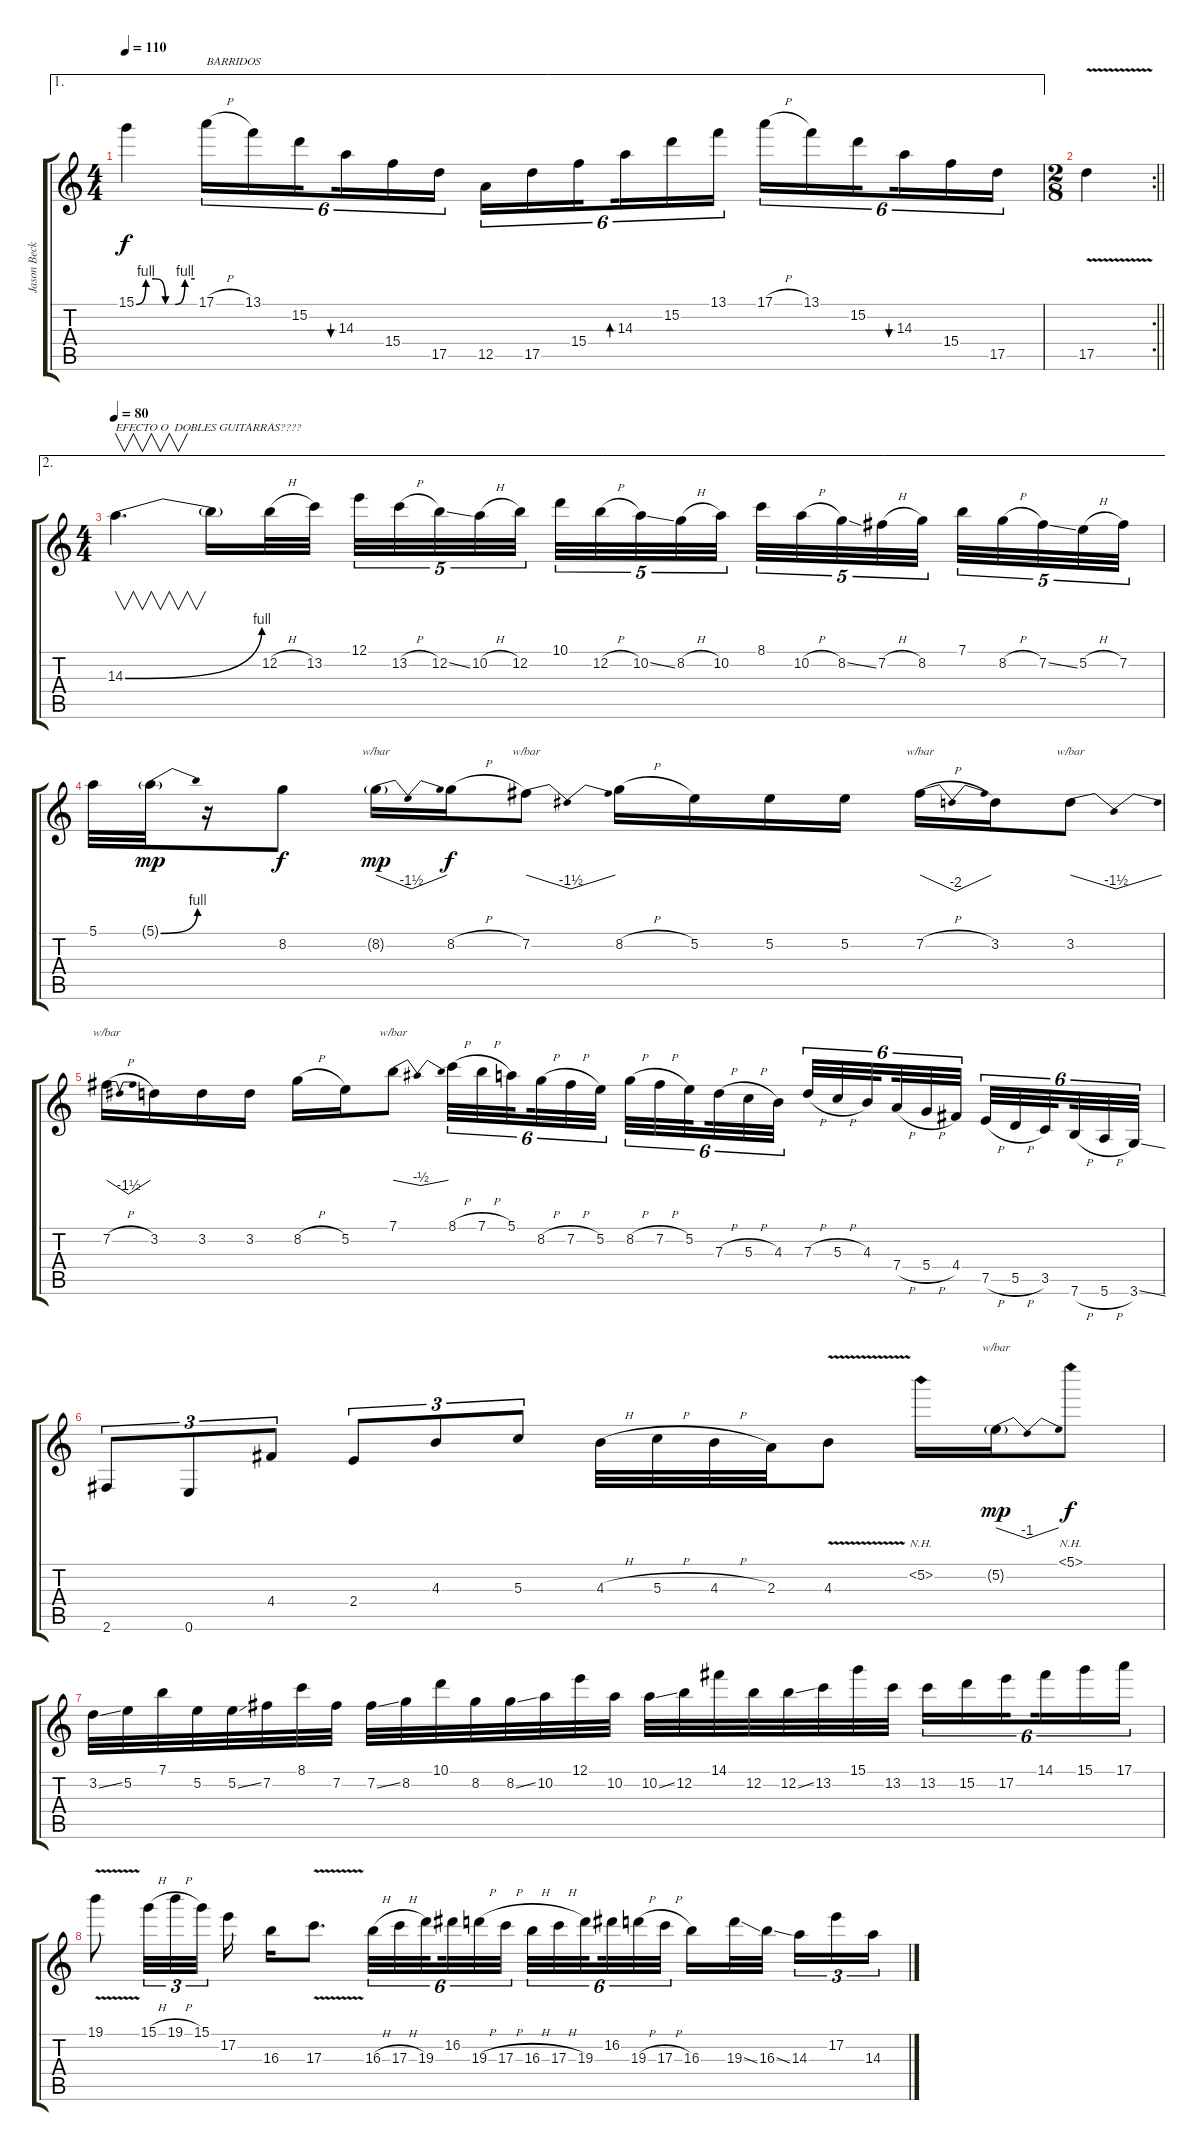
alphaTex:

\track ("Jason Becker" "Jason Beck") {instrument distortionguitar}
\staff {score tabs}
\tuning (E4 B3 G3 D3 A2 E2) {hide}
\ae 1
\ts (4 4)
\tempo 110
\clef g2
\ks c
15.1{be (custom 0 0 10 4 20 4 30 0 40 0 50 4 60 4)}.4{dy f} 17.1{h}.16{tu (6 4) txt "BARRIDOS"} 13.1.16{tu (6 4)} 15.2.16{tu (6 4) beam splitsecondary} 14.3.16{tu (6 4) bu 120} 15.4.16{tu (6 4)} 17.5.16{tu (6 4)} 12.5.16{tu (6 4)} 17.5.16{tu (6 4)} 15.4.16{tu (6 4) beam splitsecondary} 14.3.16{tu (6 4) bd 120} 15.2.16{tu (6 4)} 13.1.16{tu (6 4)} 17.1{h}.16{tu (6 4)} 13.1.16{tu (6 4)} 15.2.16{tu (6 4) beam splitsecondary} 14.3.16{tu (6 4) bu 120} 15.4.16{tu (6 4)} 17.5.16{tu (6 4)} |
\rc 2
\ts (2 8)
\barLineRight lightlight
17.5{v}.4 |
\ae 2
\ts (4 4)
\tempo 80
14.3{be (bend 0 0 60 4)}.4{v d txt "EFECTO O  DOBLES GUITARRAS????"} 14.3{t}.16 12.2{h}.32 13.2.32 12.1.32{tu (5 4)} 13.2{h}.32{tu (5 4)} 12.2{ss}.32{tu (5 4)} 10.2{h}.32{tu (5 4)} 12.2.32{tu (5 4) beam splitsecondary} 10.1.32{tu (5 4)} 12.2{h}.32{tu (5 4)} 10.2{ss}.32{tu (5 4)} 8.2{h}.32{tu (5 4)} 10.2.32{tu (5 4)} 8.1.32{tu (5 4)} 10.2{h}.32{tu (5 4)} 8.2{ss}.32{tu (5 4)} 7.2{h}.32{tu (5 4)} 8.2.32{tu (5 4) beam splitsecondary} 7.1.32{tu (5 4)} 8.2{h}.32{tu (5 4)} 7.2{ss}.32{tu (5 4)} 5.2{h}.32{tu (5 4)} 7.2.32{tu (5 4)} |
5.1.32 5.1{be (bend 0 0 60 4) g}.32{dy mp} r.16 8.2.8{dy f} 8.2{g}.16{tbe (dip default 0 0 30 -6 60 0) dy mp} 8.2{h}.16{dy f} 7.2.8{tbe (dip default 0 0 30 -6 60 0)} 8.2{h}.16 5.2.16 5.2.16 5.2.16 7.2{h}.16{tbe (dip default 0 0 30 -8 60 0)} 3.2.16 3.2.8{tbe (dip default 0 0 30 -6 60 0)} |
7.2{h}.16{tbe (dip default 0 0 30 -6 60 0)} 3.2.16 3.2.16 3.2.16 8.2{h}.16 5.2.16 7.1.8{tbe (dip default 0 0 30 -2 60 0)} 8.1{h}.32{tu (6 4)} 7.1{h}.32{tu (6 4)} 5.1.32{tu (6 4) beam splitsecondary} 8.2{h}.32{tu (6 4)} 7.2{h}.32{tu (6 4)} 5.2.32{tu (6 4) beam splitsecondary} 8.2{h}.32{tu (6 4)} 7.2{h}.32{tu (6 4)} 5.2.32{tu (6 4) beam splitsecondary} 7.3{h}.32{tu (6 4)} 5.3{h}.32{tu (6 4)} 4.3.32{tu (6 4)} 7.3{h}.32{tu (6 4)} 5.3{h}.32{tu (6 4)} 4.3.32{tu (6 4) beam splitsecondary} 7.4{h}.32{tu (6 4)} 5.4{h}.32{tu (6 4)} 4.4.32{tu (6 4) beam splitsecondary} 7.5{h}.32{tu (6 4)} 5.5{h}.32{tu (6 4)} 3.5.32{tu (6 4) beam splitsecondary} 7.6{h}.32{tu (6 4)} 5.6{h}.32{tu (6 4)} 3.6{ss}.32{tu (6 4)} |
2.6.8{tu (3 2)} 0.6.8{tu (3 2)} 4.4.8{tu (3 2)} 2.4.8{tu (3 2)} 4.3.8{tu (3 2)} 5.3.8{tu (3 2)} 4.3{h}.32 5.3{h}.32 4.3{h}.32 2.3.32 4.3{v}.8 5.2{nh}.16 5.2{g}.16{tbe (dip default 0 0 30 -4 60 0) dy mp} 5.1{nh}.8{dy f} |
3.2{ss}.32 5.2.32 7.1.32 5.2.32 5.2{ss}.32 7.2.32 8.1.32 7.2.32 7.2{ss}.32 8.2.32 10.1.32 8.2.32 8.2{ss}.32 10.2.32 12.1.32 10.2.32 10.2{ss}.32 12.2.32 14.1.32 12.2.32 12.2{ss}.32 13.2.32 15.1.32 13.2.32 13.2.16{tu (6 4)} 15.2.16{tu (6 4)} 17.2.16{tu (6 4) beam splitsecondary} 14.1.16{tu (6 4)} 15.1.16{tu (6 4)} 17.1.16{tu (6 4)} |
19.1{v}.8 15.1{h}.32{tu (3 2)} 19.1{h}.32{tu (3 2)} 15.1.32{tu (3 2) beam splitsecondary} 17.2.16 16.3.16 17.3{v}.8{d} 16.3{h}.32{tu (6 4)} 17.3{h}.32{tu (6 4)} 19.3.32{tu (6 4) beam splitsecondary} 16.2.32{tu (6 4)} 19.3{h}.32{tu (6 4)} 17.3{h}.32{tu (6 4) beam splitsecondary} 16.3{h}.32{tu (6 4)} 17.3{h}.32{tu (6 4)} 19.3.32{tu (6 4) beam splitsecondary} 16.2.32{tu (6 4)} 19.3{h}.32{tu (6 4)} 17.3{h}.32{tu (6 4)} 16.3.16 19.3{ss}.32 16.3{ss}.32{beam splitsecondary} 14.3.16{tu (3 2)} 17.2.16{tu (3 2)} 14.3{h}.16{tu (3 2)}
